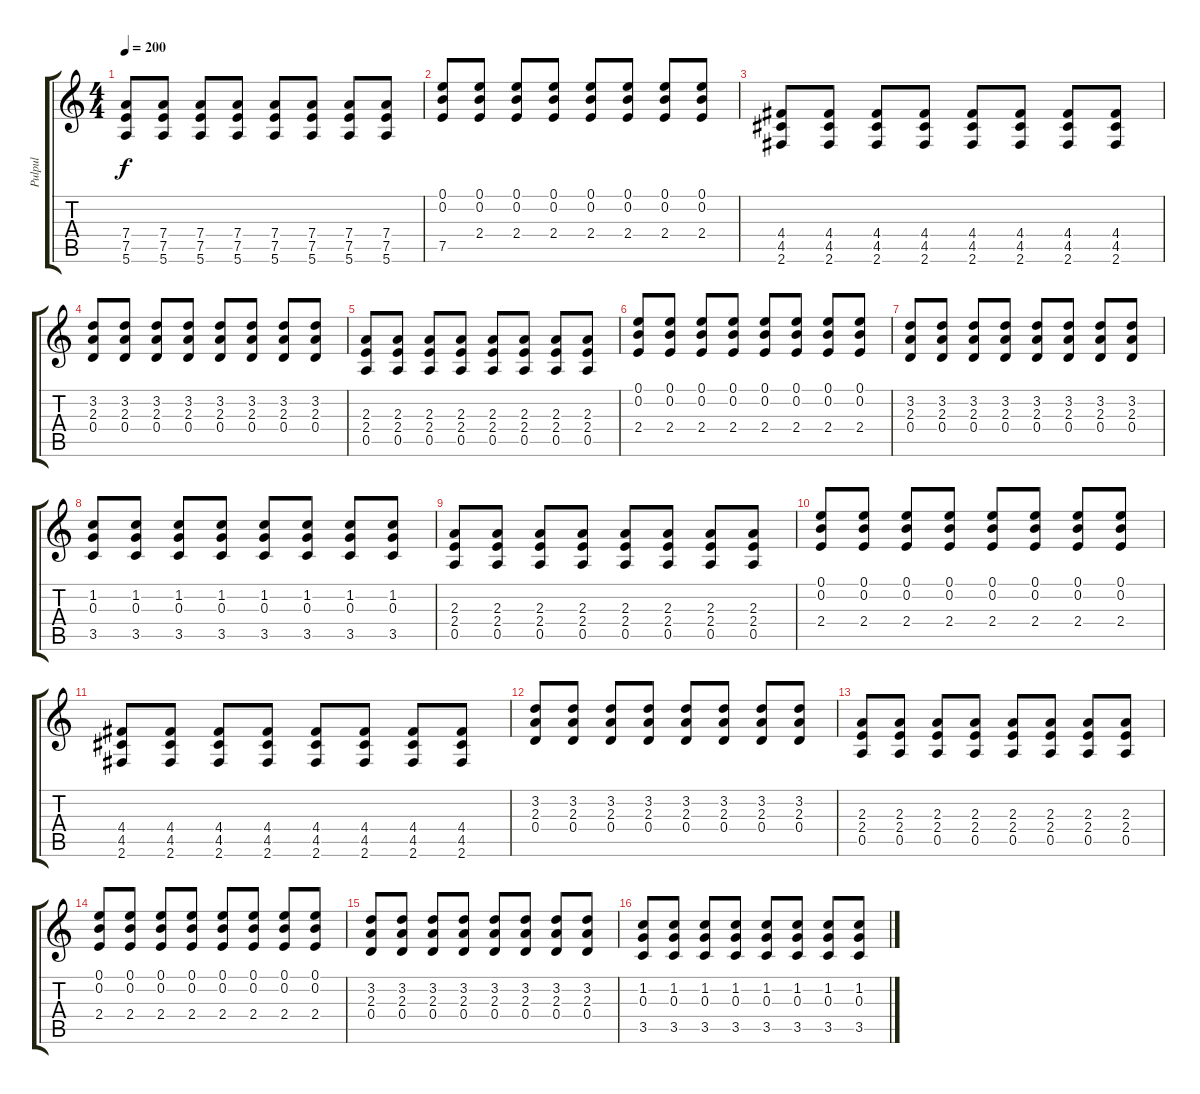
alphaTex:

\track ("Pulpul" "Pulpul") {instrument overdrivenguitar}
\staff {score tabs}
\tuning (E4 B3 G3 D3 A2 E2) {hide}
\ts (4 4)
\tempo 200
\clef g2
\ks c
(7.4 7.5 5.6).8{dy f volume 14} (7.4 7.5 5.6).8 (7.4 7.5 5.6).8 (7.4 7.5 5.6).8 (7.4 7.5 5.6).8 (7.4 7.5 5.6).8 (7.4 7.5 5.6).8 (7.4 7.5 5.6).8 |
(0.1 0.2 7.5).8 (0.1 0.2 2.4).8 (0.1 0.2 2.4).8 (0.1 0.2 2.4).8 (0.1 0.2 2.4).8 (0.1 0.2 2.4).8 (0.1 0.2 2.4).8 (0.1 0.2 2.4).8 |
(4.4 4.5 2.6).8 (4.4 4.5 2.6).8 (4.4 4.5 2.6).8 (4.4 4.5 2.6).8 (4.4 4.5 2.6).8 (4.4 4.5 2.6).8 (4.4 4.5 2.6).8 (4.4 4.5 2.6).8 |
(3.2 2.3 0.4).8 (3.2 2.3 0.4).8 (3.2 2.3 0.4).8 (3.2 2.3 0.4).8 (3.2 2.3 0.4).8 (3.2 2.3 0.4).8 (3.2 2.3 0.4).8 (3.2 2.3 0.4).8 |
(2.3 2.4 0.5).8 (2.3 2.4 0.5).8 (2.3 2.4 0.5).8 (2.3 2.4 0.5).8 (2.3 2.4 0.5).8 (2.3 2.4 0.5).8 (2.3 2.4 0.5).8 (2.3 2.4 0.5).8 |
(0.1 0.2 2.4).8 (0.1 0.2 2.4).8 (0.1 0.2 2.4).8 (0.1 0.2 2.4).8 (0.1 0.2 2.4).8 (0.1 0.2 2.4).8 (0.1 0.2 2.4).8 (0.1 0.2 2.4).8 |
(3.2 2.3 0.4).8 (3.2 2.3 0.4).8 (3.2 2.3 0.4).8 (3.2 2.3 0.4).8 (3.2 2.3 0.4).8 (3.2 2.3 0.4).8 (3.2 2.3 0.4).8 (3.2 2.3 0.4).8 |
(1.2 0.3 3.5).8 (1.2 0.3 3.5).8 (1.2 0.3 3.5).8 (1.2 0.3 3.5).8 (1.2 0.3 3.5).8 (1.2 0.3 3.5).8 (1.2 0.3 3.5).8 (1.2 0.3 3.5).8 |
(2.3 2.4 0.5).8 (2.3 2.4 0.5).8 (2.3 2.4 0.5).8 (2.3 2.4 0.5).8 (2.3 2.4 0.5).8 (2.3 2.4 0.5).8 (2.3 2.4 0.5).8 (2.3 2.4 0.5).8 |
(0.1 0.2 2.4).8 (0.1 0.2 2.4).8 (0.1 0.2 2.4).8 (0.1 0.2 2.4).8 (0.1 0.2 2.4).8 (0.1 0.2 2.4).8 (0.1 0.2 2.4).8 (0.1 0.2 2.4).8 |
(4.4 4.5 2.6).8 (4.4 4.5 2.6).8 (4.4 4.5 2.6).8 (4.4 4.5 2.6).8 (4.4 4.5 2.6).8 (4.4 4.5 2.6).8 (4.4 4.5 2.6).8 (4.4 4.5 2.6).8 |
(3.2 2.3 0.4).8 (3.2 2.3 0.4).8 (3.2 2.3 0.4).8 (3.2 2.3 0.4).8 (3.2 2.3 0.4).8 (3.2 2.3 0.4).8 (3.2 2.3 0.4).8 (3.2 2.3 0.4).8 |
(2.3 2.4 0.5).8 (2.3 2.4 0.5).8 (2.3 2.4 0.5).8 (2.3 2.4 0.5).8 (2.3 2.4 0.5).8 (2.3 2.4 0.5).8 (2.3 2.4 0.5).8 (2.3 2.4 0.5).8 |
(0.1 0.2 2.4).8 (0.1 0.2 2.4).8 (0.1 0.2 2.4).8 (0.1 0.2 2.4).8 (0.1 0.2 2.4).8 (0.1 0.2 2.4).8 (0.1 0.2 2.4).8 (0.1 0.2 2.4).8 |
(3.2 2.3 0.4).8 (3.2 2.3 0.4).8 (3.2 2.3 0.4).8 (3.2 2.3 0.4).8 (3.2 2.3 0.4).8 (3.2 2.3 0.4).8 (3.2 2.3 0.4).8 (3.2 2.3 0.4).8 |
(1.2 0.3 3.5).8 (1.2 0.3 3.5).8 (1.2 0.3 3.5).8 (1.2 0.3 3.5).8 (1.2 0.3 3.5).8 (1.2 0.3 3.5).8 (1.2 0.3 3.5).8 (1.2 0.3 3.5).8
